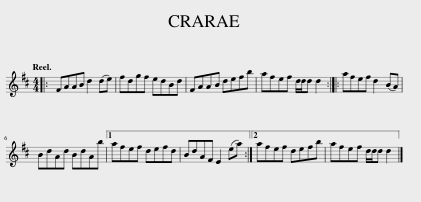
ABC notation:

X:1
L:1/8
Q:1/4=120
M:4/4
I:linebreak $
K:D
V:1 treble
V:1
|: FAAB d2 (de) | fdgf edBd | FAAB defb | afef d/d/d d2 :: afef d2 (BA) |$ %5
 BdAd BdAb |1 afef defd | BdAF E2 (ea) :|2 afef defb | afef d/d/d d2 |] %10
